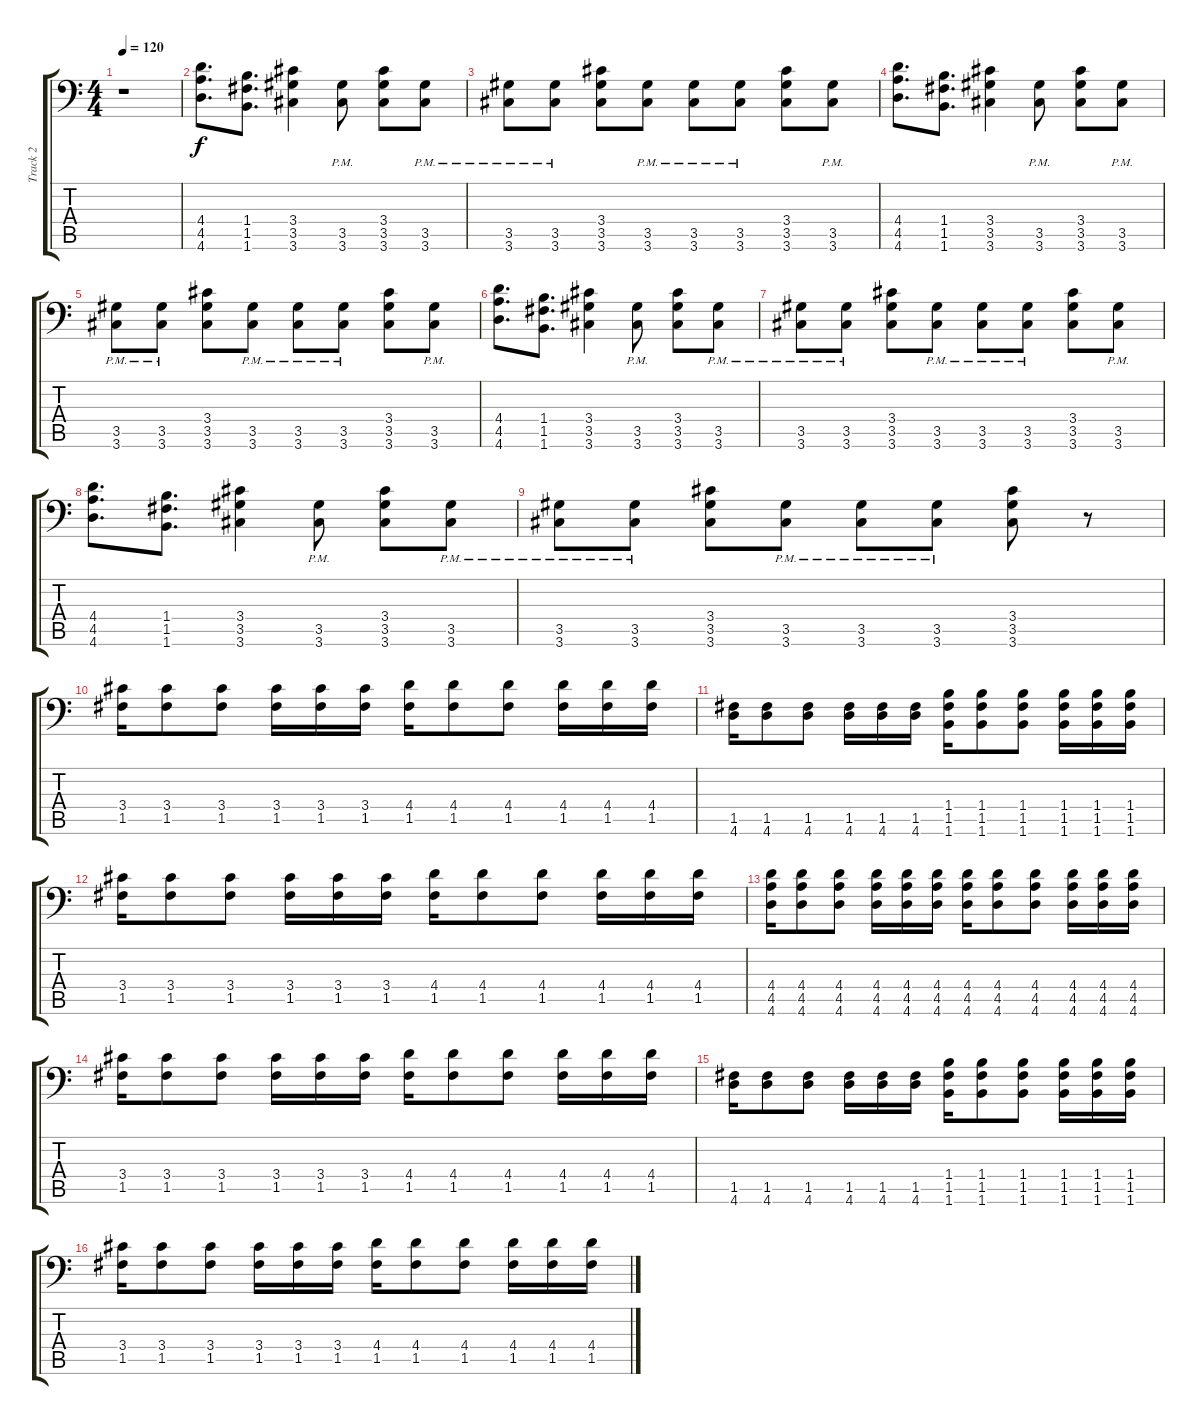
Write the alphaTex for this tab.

\track ("Track 2" "Track 2") {instrument distortionguitar}
\staff {score tabs}
\tuning (C4 G3 Eb3 Bb2 F2 Bb1) {hide}
\ts (4 4)
\tempo 120
\clef f4
\ks c
r.1{dy f} |
(4.4 4.5 4.6).8{d} (1.4 1.5 1.6).8{d} (3.4 3.5 3.6).4 (3.5{pm} 3.6{pm}).8 (3.4 3.5 3.6).8 (3.5{pm} 3.6{pm}).8 |
(3.5{pm} 3.6{pm}).8 (3.5{pm} 3.6{pm}).8 (3.4 3.5 3.6).8 (3.5{pm} 3.6{pm}).8 (3.5{pm} 3.6{pm}).8 (3.5{pm} 3.6{pm}).8 (3.4 3.5 3.6).8 (3.5{pm} 3.6{pm}).8 |
(4.4 4.5 4.6).8{d} (1.4 1.5 1.6).8{d} (3.4 3.5 3.6).4 (3.5{pm} 3.6{pm}).8 (3.4 3.5 3.6).8 (3.5{pm} 3.6{pm}).8 |
(3.5{pm} 3.6{pm}).8 (3.5{pm} 3.6{pm}).8 (3.4 3.5 3.6).8 (3.5{pm} 3.6{pm}).8 (3.5{pm} 3.6{pm}).8 (3.5{pm} 3.6{pm}).8 (3.4 3.5 3.6).8 (3.5{pm} 3.6{pm}).8 |
(4.4 4.5 4.6).8{d} (1.4 1.5 1.6).8{d} (3.4 3.5 3.6).4 (3.5{pm} 3.6{pm}).8 (3.4 3.5 3.6).8 (3.5{pm} 3.6{pm}).8 |
(3.5{pm} 3.6{pm}).8 (3.5{pm} 3.6{pm}).8 (3.4 3.5 3.6).8 (3.5{pm} 3.6{pm}).8 (3.5{pm} 3.6{pm}).8 (3.5{pm} 3.6{pm}).8 (3.4 3.5 3.6).8 (3.5{pm} 3.6{pm}).8 |
(4.4 4.5 4.6).8{d} (1.4 1.5 1.6).8{d} (3.4 3.5 3.6).4 (3.5{pm} 3.6{pm}).8 (3.4 3.5 3.6).8 (3.5{pm} 3.6{pm}).8 |
(3.5{pm} 3.6{pm}).8 (3.5{pm} 3.6{pm}).8 (3.4 3.5 3.6).8 (3.5{pm} 3.6{pm}).8 (3.5{pm} 3.6{pm}).8 (3.5{pm} 3.6{pm}).8 (3.4 3.5 3.6).8 r.8 |
(3.4 1.5).16 (3.4 1.5).8 (3.4 1.5).8 (3.4 1.5).16 (3.4 1.5).16 (3.4 1.5).16 (4.4 1.5).16 (4.4 1.5).8 (4.4 1.5).8 (4.4 1.5).16 (4.4 1.5).16 (4.4 1.5).16 |
(1.5 4.6).16 (1.5 4.6).8 (1.5 4.6).8 (1.5 4.6).16 (1.5 4.6).16 (1.5 4.6).16 (1.4 1.5 1.6).16 (1.4 1.5 1.6).8 (1.4 1.5 1.6).8 (1.4 1.5 1.6).16 (1.4 1.5 1.6).16 (1.4 1.5 1.6).16 |
(3.4 1.5).16 (3.4 1.5).8 (3.4 1.5).8 (3.4 1.5).16 (3.4 1.5).16 (3.4 1.5).16 (4.4 1.5).16 (4.4 1.5).8 (4.4 1.5).8 (4.4 1.5).16 (4.4 1.5).16 (4.4 1.5).16 |
(4.4 4.5 4.6).16 (4.4 4.5 4.6).8 (4.4 4.5 4.6).8 (4.4 4.5 4.6).16 (4.4 4.5 4.6).16 (4.4 4.5 4.6).16 (4.4 4.5 4.6).16 (4.4 4.5 4.6).8 (4.4 4.5 4.6).8 (4.4 4.5 4.6).16 (4.4 4.5 4.6).16 (4.4 4.5 4.6).16 |
(3.4 1.5).16 (3.4 1.5).8 (3.4 1.5).8 (3.4 1.5).16 (3.4 1.5).16 (3.4 1.5).16 (4.4 1.5).16 (4.4 1.5).8 (4.4 1.5).8 (4.4 1.5).16 (4.4 1.5).16 (4.4 1.5).16 |
(1.5 4.6).16 (1.5 4.6).8 (1.5 4.6).8 (1.5 4.6).16 (1.5 4.6).16 (1.5 4.6).16 (1.4 1.5 1.6).16 (1.4 1.5 1.6).8 (1.4 1.5 1.6).8 (1.4 1.5 1.6).16 (1.4 1.5 1.6).16 (1.4 1.5 1.6).16 |
(3.4 1.5).16 (3.4 1.5).8 (3.4 1.5).8 (3.4 1.5).16 (3.4 1.5).16 (3.4 1.5).16 (4.4 1.5).16 (4.4 1.5).8 (4.4 1.5).8 (4.4 1.5).16 (4.4 1.5).16 (4.4 1.5).16
